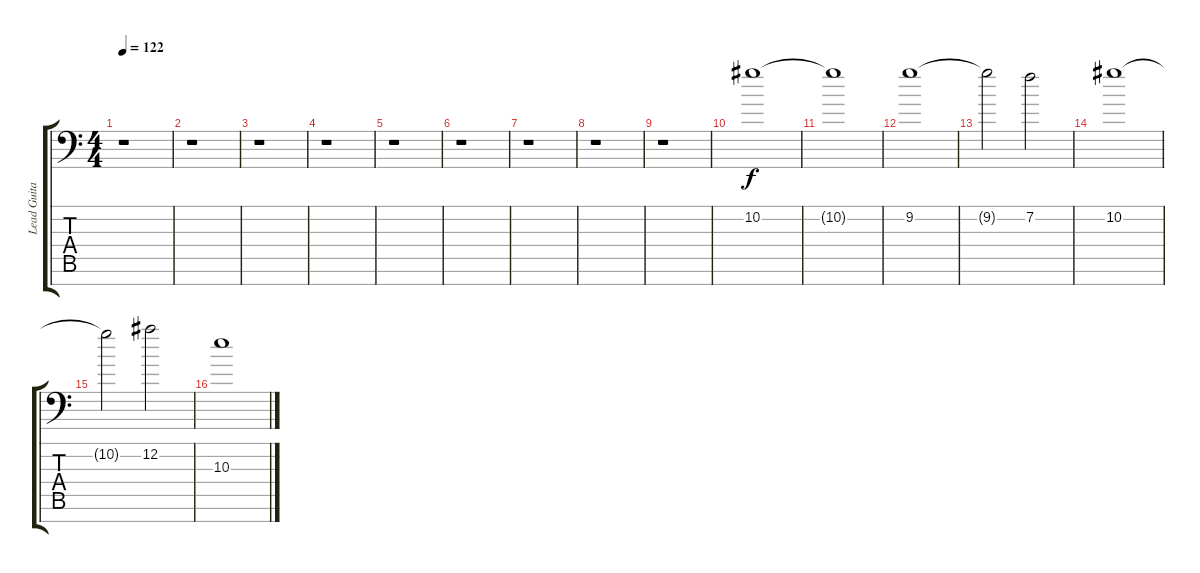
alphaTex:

\track ("Lead Guitar" "Lead Guita") {instrument distortionguitar}
\staff {score tabs}
\tuning (Eb4 Bb3 Gb3 Db3 Ab2 Eb2 Bb1) {hide}
\ts (4 4)
\tempo 122
\clef f4
\ks c
r.1{dy f} |
r.1 |
r.1 |
r.1 |
r.1 |
r.1 |
r.1 |
r.1 |
r.1 |
10.2.1{volume 7} |
10.2{t}.1 |
9.2.1 |
9.2{t}.2 7.2.2 |
10.2.1 |
10.2{t}.2 12.2.2 |
10.3.1
